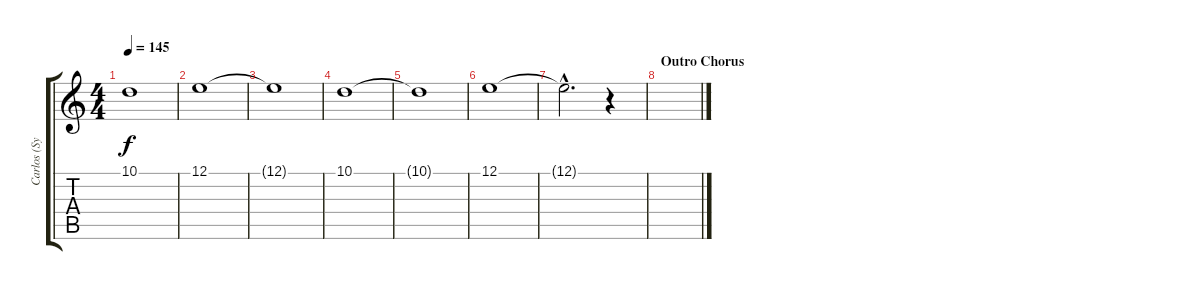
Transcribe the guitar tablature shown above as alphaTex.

\track ("Carlos (Synth 2)" "Carlos (Sy") {instrument pad2warm}
\staff {score tabs}
\tuning (E4 B3 G3 D3 A2 E2) {hide}
\ts (4 4)
\tempo 145
\clef g2
\ks c
10.1{t}.1{dy f} |
12.1.1 |
12.1{t}.1 |
10.1.1 |
10.1{t}.1 |
12.1.1 |
12.1{hac t}.2{d} r.4 |
\section ("" "Outro Chorus")
